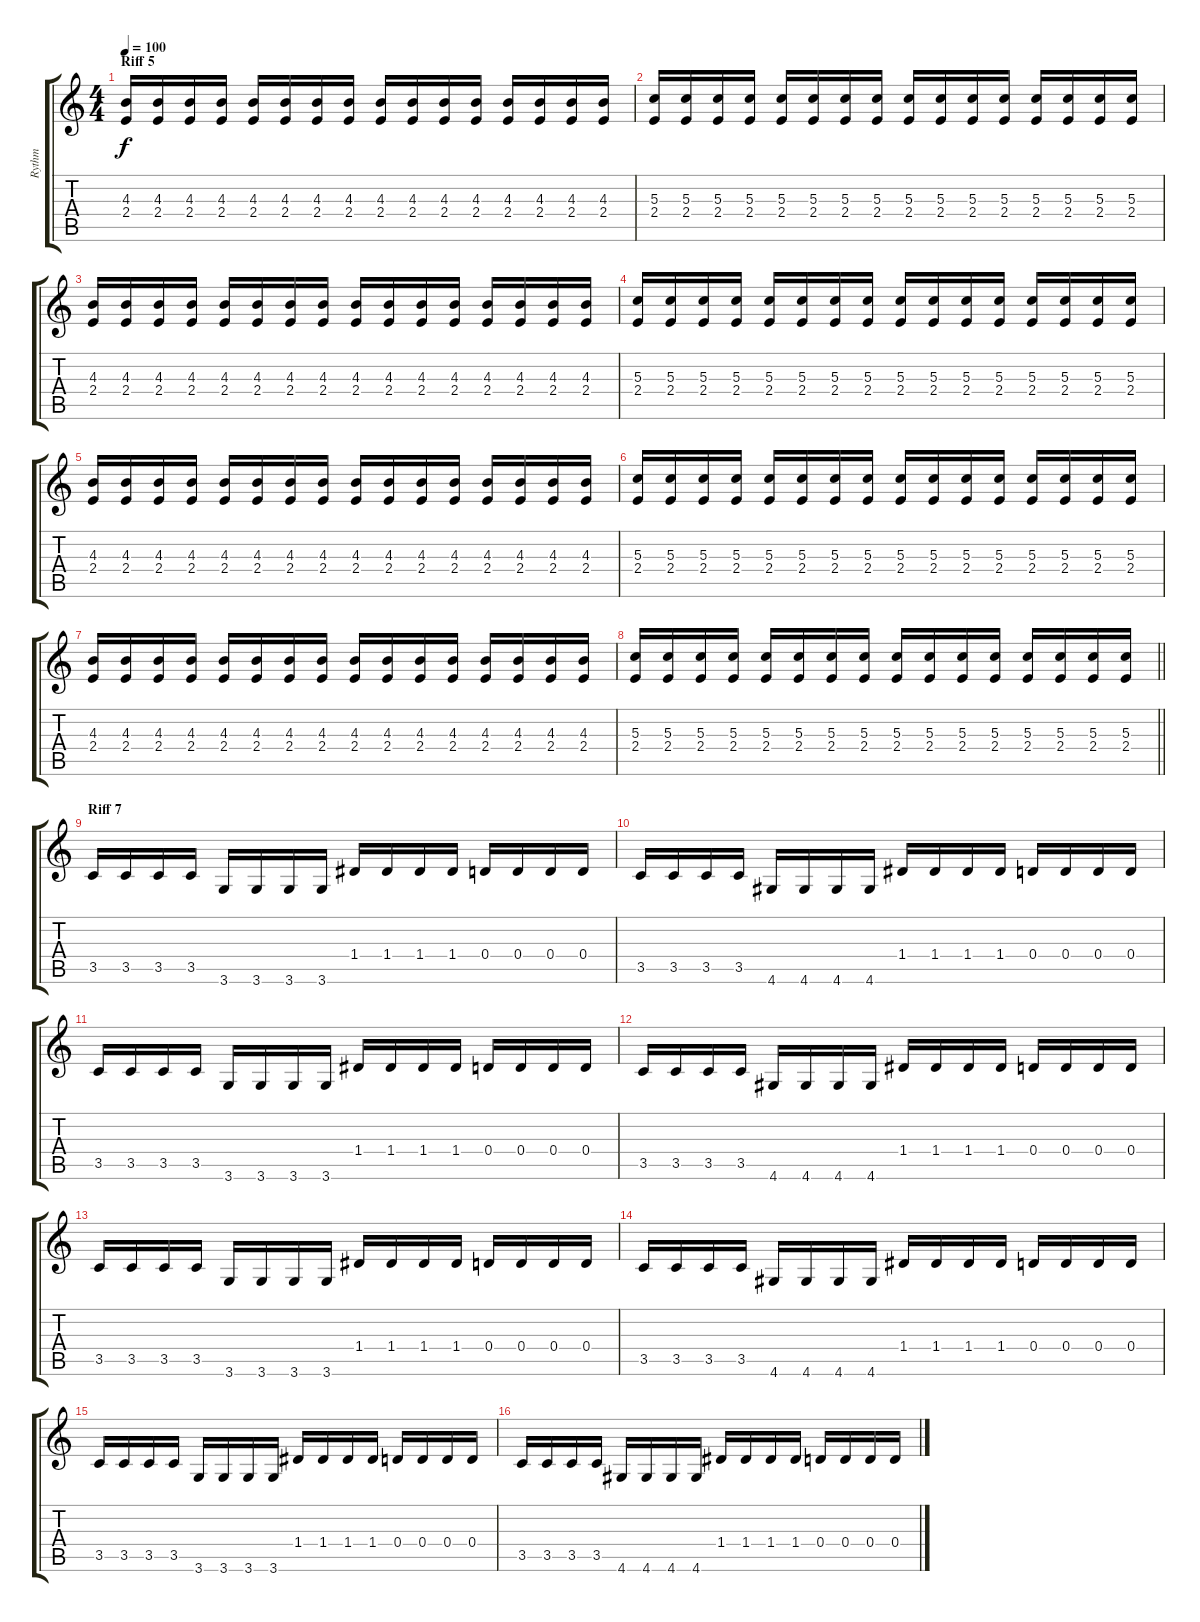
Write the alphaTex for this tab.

\track ("Rythm" "Rythm") {instrument overdrivenguitar}
\staff {score tabs}
\tuning (E4 B3 G3 D3 A2 E2) {hide}
\ts (4 4)
\section ("" "Riff 5")
\tempo 100
\clef g2
\ks c
(4.3 2.4).16{dy f} (4.3 2.4).16 (4.3 2.4).16 (4.3 2.4).16 (4.3 2.4).16 (4.3 2.4).16 (4.3 2.4).16 (4.3 2.4).16 (4.3 2.4).16 (4.3 2.4).16 (4.3 2.4).16 (4.3 2.4).16 (4.3 2.4).16 (4.3 2.4).16 (4.3 2.4).16 (4.3 2.4).16 |
(5.3 2.4).16 (5.3 2.4).16 (5.3 2.4).16 (5.3 2.4).16 (5.3 2.4).16 (5.3 2.4).16 (5.3 2.4).16 (5.3 2.4).16 (5.3 2.4).16 (5.3 2.4).16 (5.3 2.4).16 (5.3 2.4).16 (5.3 2.4).16 (5.3 2.4).16 (5.3 2.4).16 (5.3 2.4).16 |
(4.3 2.4).16 (4.3 2.4).16 (4.3 2.4).16 (4.3 2.4).16 (4.3 2.4).16 (4.3 2.4).16 (4.3 2.4).16 (4.3 2.4).16 (4.3 2.4).16 (4.3 2.4).16 (4.3 2.4).16 (4.3 2.4).16 (4.3 2.4).16 (4.3 2.4).16 (4.3 2.4).16 (4.3 2.4).16 |
(5.3 2.4).16 (5.3 2.4).16 (5.3 2.4).16 (5.3 2.4).16 (5.3 2.4).16 (5.3 2.4).16 (5.3 2.4).16 (5.3 2.4).16 (5.3 2.4).16 (5.3 2.4).16 (5.3 2.4).16 (5.3 2.4).16 (5.3 2.4).16 (5.3 2.4).16 (5.3 2.4).16 (5.3 2.4).16 |
(4.3 2.4).16 (4.3 2.4).16 (4.3 2.4).16 (4.3 2.4).16 (4.3 2.4).16 (4.3 2.4).16 (4.3 2.4).16 (4.3 2.4).16 (4.3 2.4).16 (4.3 2.4).16 (4.3 2.4).16 (4.3 2.4).16 (4.3 2.4).16 (4.3 2.4).16 (4.3 2.4).16 (4.3 2.4).16 |
(5.3 2.4).16 (5.3 2.4).16 (5.3 2.4).16 (5.3 2.4).16 (5.3 2.4).16 (5.3 2.4).16 (5.3 2.4).16 (5.3 2.4).16 (5.3 2.4).16 (5.3 2.4).16 (5.3 2.4).16 (5.3 2.4).16 (5.3 2.4).16 (5.3 2.4).16 (5.3 2.4).16 (5.3 2.4).16 |
(4.3 2.4).16 (4.3 2.4).16 (4.3 2.4).16 (4.3 2.4).16 (4.3 2.4).16 (4.3 2.4).16 (4.3 2.4).16 (4.3 2.4).16 (4.3 2.4).16 (4.3 2.4).16 (4.3 2.4).16 (4.3 2.4).16 (4.3 2.4).16 (4.3 2.4).16 (4.3 2.4).16 (4.3 2.4).16 |
\barLineRight lightlight
(5.3 2.4).16 (5.3 2.4).16 (5.3 2.4).16 (5.3 2.4).16 (5.3 2.4).16 (5.3 2.4).16 (5.3 2.4).16 (5.3 2.4).16 (5.3 2.4).16 (5.3 2.4).16 (5.3 2.4).16 (5.3 2.4).16 (5.3 2.4).16 (5.3 2.4).16 (5.3 2.4).16 (5.3 2.4).16 |
\section ("" "Riff 7")
3.5.16 3.5.16 3.5.16 3.5.16 3.6.16 3.6.16 3.6.16 3.6.16 1.4.16 1.4.16 1.4.16 1.4.16 0.4.16 0.4.16 0.4.16 0.4.16 |
3.5.16 3.5.16 3.5.16 3.5.16 4.6.16 4.6.16 4.6.16 4.6.16 1.4.16 1.4.16 1.4.16 1.4.16 0.4.16 0.4.16 0.4.16 0.4.16 |
3.5.16 3.5.16 3.5.16 3.5.16 3.6.16 3.6.16 3.6.16 3.6.16 1.4.16 1.4.16 1.4.16 1.4.16 0.4.16 0.4.16 0.4.16 0.4.16 |
3.5.16 3.5.16 3.5.16 3.5.16 4.6.16 4.6.16 4.6.16 4.6.16 1.4.16 1.4.16 1.4.16 1.4.16 0.4.16 0.4.16 0.4.16 0.4.16 |
3.5.16 3.5.16 3.5.16 3.5.16 3.6.16 3.6.16 3.6.16 3.6.16 1.4.16 1.4.16 1.4.16 1.4.16 0.4.16 0.4.16 0.4.16 0.4.16 |
3.5.16 3.5.16 3.5.16 3.5.16 4.6.16 4.6.16 4.6.16 4.6.16 1.4.16 1.4.16 1.4.16 1.4.16 0.4.16 0.4.16 0.4.16 0.4.16 |
3.5.16 3.5.16 3.5.16 3.5.16 3.6.16 3.6.16 3.6.16 3.6.16 1.4.16 1.4.16 1.4.16 1.4.16 0.4.16 0.4.16 0.4.16 0.4.16 |
3.5.16 3.5.16 3.5.16 3.5.16 4.6.16 4.6.16 4.6.16 4.6.16 1.4.16 1.4.16 1.4.16 1.4.16 0.4.16 0.4.16 0.4.16 0.4.16
